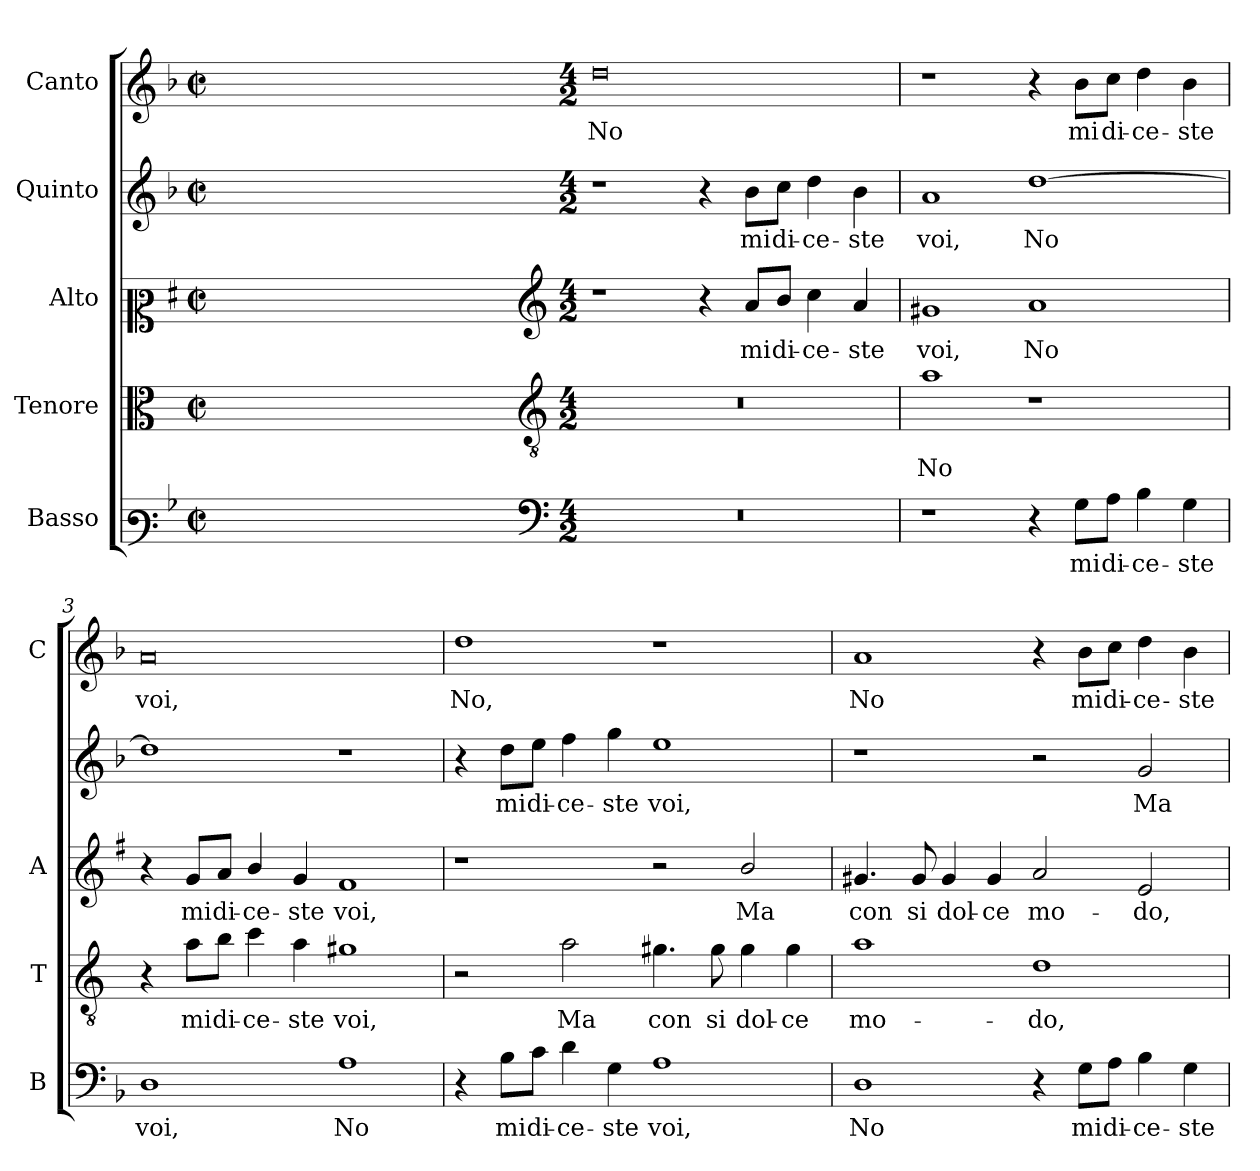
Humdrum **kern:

**kern	**text	**kern	**text	**kern	**text	**kern	**text	**kern	**text
*part5	*part5	*part4	*part4	*part3	*part3	*part2	*part2	*part1	*part1
*staff5	*staff5	*staff4	*staff4	*staff3	*staff3	*staff2	*staff2	*staff1	*staff1
*I"Basso	*	*I"Tenore	*	*I"Alto	*	*I"Quinto	*	*I"Canto	*
*I'B	*	*I'T	*	*I'A	*	*	*	*I'C	*
*clefF3	*	*clefC3	*	*clefC2	*	*clefG2	*	*clefG2	*
*	*	*ITrd4c7	*	*ITrd1c2	*	*	*	*	*
*k[b-]	*	*k[b-]	*	*k[b-]	*	*k[b-]	*	*k[b-]	*
*F:	*	*F:	*	*F:	*	*F:	*	*F:	*
*M2/2	*	*M2/2	*	*M2/2	*	*M2/2	*	*M2/2	*
*met(c|)	*	*met(c|)	*	*met(c|)	*	*met(c|)	*	*met(c|)	*
=	=	=	=	=	=	=	=	=	=
1ryy	.	1ryy	.	1ryy	.	1ryy	.	1ryy	.
=1X-	=1X-	=1X-	=1X-	=1X-	=1X-	=1X-	=1X-	=1X-	=1X-
4ryy	.	4ryy	.	4ryy	.	4ryy	.	4ryy	.
4ryy	.	4ryy	.	4ryy	.	4ryy	.	4ryy	.
4ryy	.	4ryy	.	4ryy	.	4ryy	.	4ryy	.
4ryy	.	4ryy	.	4ryy	.	4ryy	.	4ryy	.
=1-	=1-	=1-	=1-	=1-	=1-	=1-	=1-	=1-	=1-
*clefF4	*	*clefGv2	*	*clefG2	*	*	*	*	*
*M4/2	*	*M4/2	*	*M4/2	*	*M4/2	*	*M4/2	*
!	!	!	!	!	!	!	!	!	!LO:LY:b
0r	.	0r	.	1r	.	1r	.	0dd	No
.	.	.	.	4r	.	4r	.	.	.
!	!	!	!	!	!LO:LY:b	!	!LO:LY:b	!	!
.	.	.	.	8g/L	mi	8b-\L	mi	.	.
!	!	!	!	!	!LO:LY:b	!	!LO:LY:b	!	!
.	.	.	.	8a/J	di-	8cc\J	di-	.	.
!	!	!	!	!	!LO:LY:b	!	!LO:LY:b	!	!
.	.	.	.	4b-\	-ce-	4dd\	-ce-	.	.
!	!	!	!	!	!LO:LY:b	!	!LO:LY:b	!	!
.	.	.	.	4g/	-ste	4b-\	-ste	.	.
=2	=2	=2	=2	=2	=2	=2	=2	=2	=2
!	!	!	!LO:LY:b	!	!LO:LY:b	!	!LO:LY:b	!	!
1r	.	1d	No	1f#X	voi,	1a	voi,	1r	.
!	!	!	!	!	!LO:LY:b	!	!LO:LY:b	!	!
4r	.	1r	.	1g	No	[1dd	No	4r	.
!	!LO:LY:b	!	!	!	!	!	!	!	!LO:LY:b
8G\L	mi	.	.	.	.	.	.	8b-\L	mi
!	!LO:LY:b	!	!	!	!	!	!	!	!LO:LY:b
8A\J	di-	.	.	.	.	.	.	8cc\J	di-
!	!LO:LY:b	!	!	!	!	!	!	!	!LO:LY:b
4B-\	-ce-	.	.	.	.	.	.	4dd\	-ce-
!	!LO:LY:b	!	!	!	!	!	!	!	!LO:LY:b
4G\	-ste	.	.	.	.	.	.	4b-\	-ste
=3	=3	=3	=3	=3	=3	=3	=3	=3	=3
!	!LO:LY:b	!	!	!	!	!	!	!	!LO:LY:b
1D	voi,	4r	.	4r	.	1dd]	.	0a	voi,
!	!	!	!LO:LY:b	!	!LO:LY:b	!	!	!	!
.	.	8d\L	mi	8f/L	mi	.	.	.	.
!	!	!	!LO:LY:b	!	!LO:LY:b	!	!	!	!
.	.	8e\J	di-	8g/J	di-	.	.	.	.
!	!	!	!LO:LY:b	!	!LO:LY:b	!	!	!	!
.	.	4f\	-ce-	4a/	-ce-	.	.	.	.
!	!	!	!LO:LY:b	!	!LO:LY:b	!	!	!	!
.	.	4d\	-ste	4f/	-ste	.	.	.	.
!	!LO:LY:b	!	!LO:LY:b	!	!LO:LY:b	!	!	!	!
1A	No	1c#X	voi,	1e	voi,	1r	.	.	.
!!LO:LB:g=z
=4	=4	=4	=4	=4	=4	=4	=4	=4	=4
!	!	!	!	!	!	!	!	!	!LO:LY:b
4r	.	2r	.	1r	.	4r	.	1dd	No,
!	!LO:LY:b	!	!	!	!	!	!LO:LY:b	!	!
8B-\L	mi	.	.	.	.	8dd\L	mi	.	.
!	!LO:LY:b	!	!	!	!	!	!LO:LY:b	!	!
8c\J	di-	.	.	.	.	8ee\J	di-	.	.
!	!LO:LY:b	!	!LO:LY:b	!	!	!	!LO:LY:b	!	!
4d\	-ce-	2d\	Ma	.	.	4ff\	-ce-	.	.
!	!LO:LY:b	!	!	!	!	!	!LO:LY:b	!	!
4G\	-ste	.	.	.	.	4gg\	-ste	.	.
!	!LO:LY:b	!	!LO:LY:b	!	!	!	!LO:LY:b	!	!
1A	voi,	4.c#X\	con	2r	.	1ee	voi,	1r	.
!	!	!	!LO:LY:b	!	!	!	!	!	!
.	.	8c#\	si	.	.	.	.	.	.
!	!	!	!LO:LY:b	!	!LO:LY:b	!	!	!	!
.	.	4c#\	dol-	2a/	Ma	.	.	.	.
!	!	!	!LO:LY:b	!	!	!	!	!	!
.	.	4c#\	-ce	.	.	.	.	.	.
=5	=5	=5	=5	=5	=5	=5	=5	=5	=5
!	!LO:LY:b	!	!LO:LY:b	!	!LO:LY:b	!	!	!	!LO:LY:b
1D	No	1d	mo-	4.f#X/	con	1r	.	1a	No
!	!	!	!	!	!LO:LY:b	!	!	!	!
.	.	.	.	8f#/	si	.	.	.	.
!	!	!	!	!	!LO:LY:b	!	!	!	!
.	.	.	.	4f#/	dol-	.	.	.	.
!	!	!	!	!	!LO:LY:b	!	!	!	!
.	.	.	.	4f#/	-ce	.	.	.	.
!	!	!	!LO:LY:b	!	!LO:LY:b	!	!	!	!
4r	.	1G	-do,	2g/	mo-	2r	.	4r	.
!	!LO:LY:b	!	!	!	!	!	!	!	!LO:LY:b
8G\L	mi	.	.	.	.	.	.	8b-\L	mi
!	!LO:LY:b	!	!	!	!	!	!	!	!LO:LY:b
8A\J	di-	.	.	.	.	.	.	8cc\J	di-
!	!LO:LY:b	!	!	!	!LO:LY:b	!	!LO:LY:b	!	!LO:LY:b
4B-\	-ce-	.	.	2d/	-do,	2g/	Ma	4dd\	-ce-
!	!LO:LY:b	!	!	!	!	!	!	!	!LO:LY:b
4G\	-ste	.	.	.	.	.	.	4b-\	-ste
=	=	=	=	=	=	=	=	=	=
*-	*-	*-	*-	*-	*-	*-	*-	*-	*-
